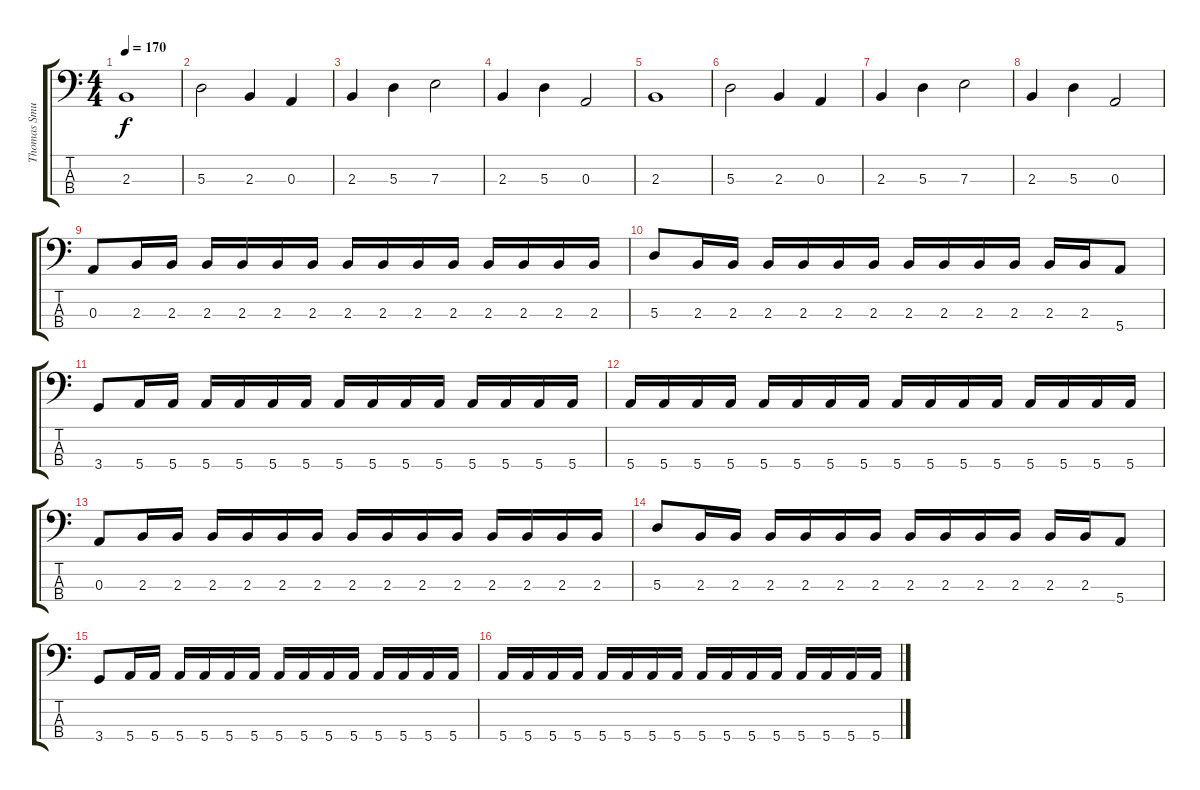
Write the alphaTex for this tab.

\track ("Thomas Smuszynski" "Thomas Smu") {instrument electricbassfinger}
\staff {score tabs}
\tuning (G2 D2 A1 E1) {hide}
\ts (4 4)
\tempo 170
\clef f4
\ks c
2.3.1{dy f} |
5.3.2 2.3.4 0.3.4 |
2.3.4 5.3.4 7.3.2 |
2.3.4 5.3.4 0.3.2 |
2.3.1 |
5.3.2 2.3.4 0.3.4 |
2.3.4 5.3.4 7.3.2 |
2.3.4 5.3.4 0.3.2 |
0.3.8 2.3.16 2.3.16 2.3.16 2.3.16 2.3.16 2.3.16 2.3.16 2.3.16 2.3.16 2.3.16 2.3.16 2.3.16 2.3.16 2.3.16 |
5.3.8 2.3.16 2.3.16 2.3.16 2.3.16 2.3.16 2.3.16 2.3.16 2.3.16 2.3.16 2.3.16 2.3.16 2.3.16 5.4.8 |
3.4.8 5.4.16 5.4.16 5.4.16 5.4.16 5.4.16 5.4.16 5.4.16 5.4.16 5.4.16 5.4.16 5.4.16 5.4.16 5.4.16 5.4.16 |
5.4.16 5.4.16 5.4.16 5.4.16 5.4.16 5.4.16 5.4.16 5.4.16 5.4.16 5.4.16 5.4.16 5.4.16 5.4.16 5.4.16 5.4.16 5.4.16 |
0.3.8 2.3.16 2.3.16 2.3.16 2.3.16 2.3.16 2.3.16 2.3.16 2.3.16 2.3.16 2.3.16 2.3.16 2.3.16 2.3.16 2.3.16 |
5.3.8 2.3.16 2.3.16 2.3.16 2.3.16 2.3.16 2.3.16 2.3.16 2.3.16 2.3.16 2.3.16 2.3.16 2.3.16 5.4.8 |
3.4.8 5.4.16 5.4.16 5.4.16 5.4.16 5.4.16 5.4.16 5.4.16 5.4.16 5.4.16 5.4.16 5.4.16 5.4.16 5.4.16 5.4.16 |
5.4.16 5.4.16 5.4.16 5.4.16 5.4.16 5.4.16 5.4.16 5.4.16 5.4.16 5.4.16 5.4.16 5.4.16 5.4.16 5.4.16 5.4.16 5.4.16
